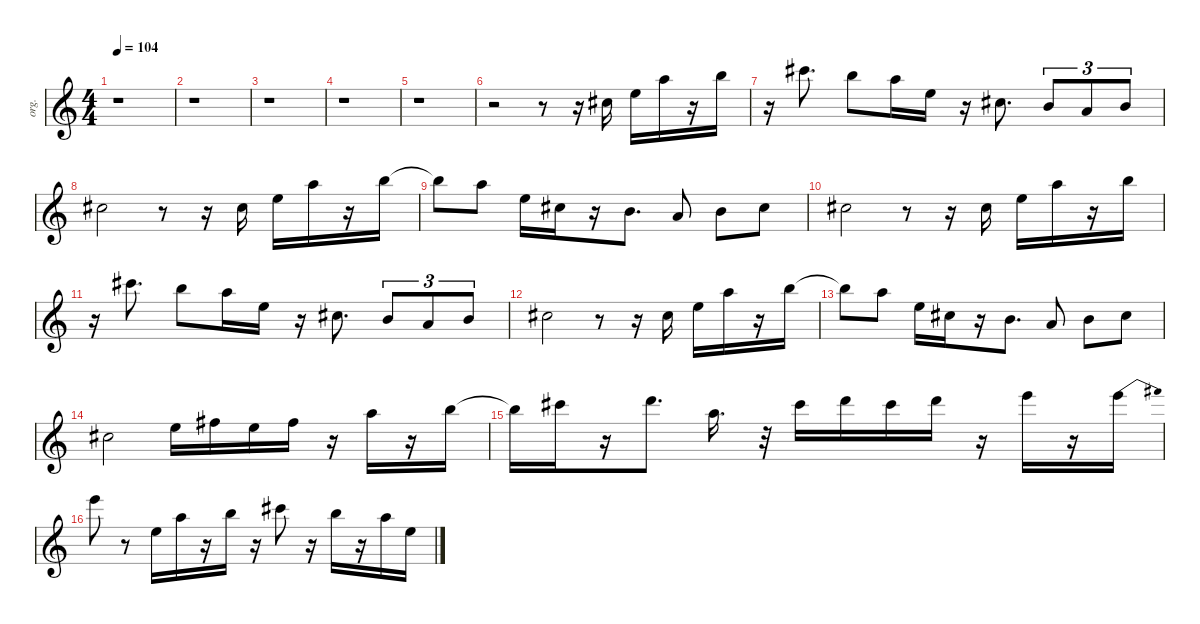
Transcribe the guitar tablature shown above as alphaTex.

\defaultSystemsLayout 4
\hideDynamics
\bracketExtendMode nobrackets
\otherSystemsTrackNameOrientation horizontal
\track ("Organ" "org.") {instrument rockorgan}
\staff {score}
\tuning (E4 B3 G3 D3 A2 E2)
\ts (4 4)
\tempo 104
\clef g2
\ks c
r.1{dy f instrument rockorgan beam Down} |
r.1{beam Down} |
r.1{beam Down} |
r.1{beam Down} |
r.1{beam Down} |
r.2{beam Down} r.8{beam Down} r.16{beam Down} 18.3{acc #}.16{beam Down} 17.2.16{beam Down} 17.1.16{beam Down} r.16{beam Down} 19.1.16{beam Down} |
r.16{beam Down} 21.1{acc #}.8{d beam Down} 19.1.8{beam Down} 17.1.16{beam Down} 17.2.16{beam Down} r.16{beam Down} 18.3{acc #}.8{d beam Down} 21.4.8{tu (3 2) beam Up} 19.4.8{tu (3 2) beam Up} 21.4.8{tu (3 2) beam Up} |
18.3{acc #}.2{beam Down} r.8{beam Down} r.16{beam Down} 18.3{acc #}.16{beam Down} 17.2.16{beam Down} 17.1.16{beam Down} r.16{beam Down} 19.1.16{beam Down} |
19.1{t}.8{beam Down} 17.1.8{beam Down} 17.2.16{beam Down} 18.3{acc #}.16{beam Down} r.16{beam Down} 21.4.8{d beam Down} 19.4.8{beam Up} 21.4.8{beam Down} 18.3{acc #}.8{beam Down} |
18.3{acc #}.2{beam Down} r.8{beam Down} r.16{beam Down} 18.3{acc #}.16{beam Down} 17.2.16{beam Down} 17.1.16{beam Down} r.16{beam Down} 19.1.16{beam Down} |
r.16{beam Down} 21.1{acc #}.8{d beam Down} 19.1.8{beam Down} 17.1.16{beam Down} 17.2.16{beam Down} r.16{beam Down} 18.3{acc #}.8{d beam Down} 21.4.8{tu (3 2) beam Up} 19.4.8{tu (3 2) beam Up} 21.4.8{tu (3 2) beam Up} |
18.3{acc #}.2{beam Down} r.8{beam Down} r.16{beam Down} 18.3{acc #}.16{beam Down} 17.2.16{beam Down} 17.1.16{beam Down} r.16{beam Down} 19.1.16{beam Down} |
19.1{t}.8{beam Down} 17.1.8{beam Down} 17.2.16{beam Down} 18.3{acc #}.16{beam Down} r.16{beam Down} 21.4.8{d beam Down} 19.4.8{beam Up} 21.4.8{beam Down} 18.3{acc #}.8{beam Down} |
18.3{acc #}.2{beam Down} 12.1.16{beam Down} 14.1{acc #}.16{beam Down} 12.1.16{beam Down} 14.1{acc #}.16{beam Down} r.16{beam Down} 17.1.16{beam Down} r.16{beam Down} 19.1.16{beam Down} |
19.1{t}.16{beam Down} 21.1{acc #}.16{beam Down} r.16{beam Down} 22.1.8{d beam Down} 22.2.16{d beam Down} r.32{beam Down} 21.1{acc #}.16{beam Down} 22.1.16{beam Down} 21.1{acc #}.16{beam Down} 22.1.16{beam Down} r.16{beam Down} 24.1.16{beam Down} r.16{beam Down} 24.1{be (bend 0 0 30 4)}.16{beam Down} |
24.1.8{beam Down} r.8{beam Down} 21.3.16{beam Down} 22.2.16{beam Down} r.16{beam Down} 19.1.16{beam Down} r.16{beam Down} 21.1{acc #}.8{beam Down} r.16{beam Down} 19.1.16{beam Down} r.16{beam Down} 17.1.16{beam Down} 17.2.16{beam Down}
